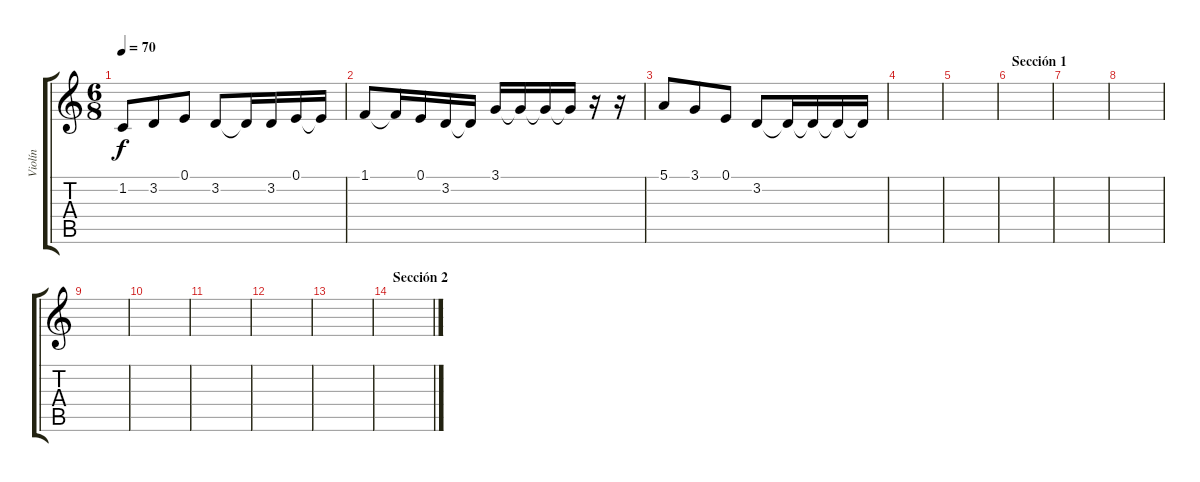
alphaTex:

\track ("Violín" "Violín") {instrument violin}
\staff {score tabs}
\tuning (E4 B3 G3 D3 A2 E2) {hide}
\ts (6 8)
\tempo 70
\clef g2
\ks c
1.2.8{dy f} 3.2.8 0.1.8 3.2.8 3.2{t}.16 3.2.16 0.1.16 0.1{t}.16 |
1.1.8 1.1{t}.16 0.1.16 3.2.16 3.2{t}.16 3.1.16 3.1{t}.16 3.1{t}.16 3.1{t}.16 r.16 r.16 |
5.1.8 3.1.8 0.1.8 3.2.8 3.2{t}.16 3.2{t}.16 3.2{t}.16 3.2{t}.16 |
|
|
\section ("" "Sección 1")
|
|
|
|
|
|
|
|
\section ("" "Sección 2")
